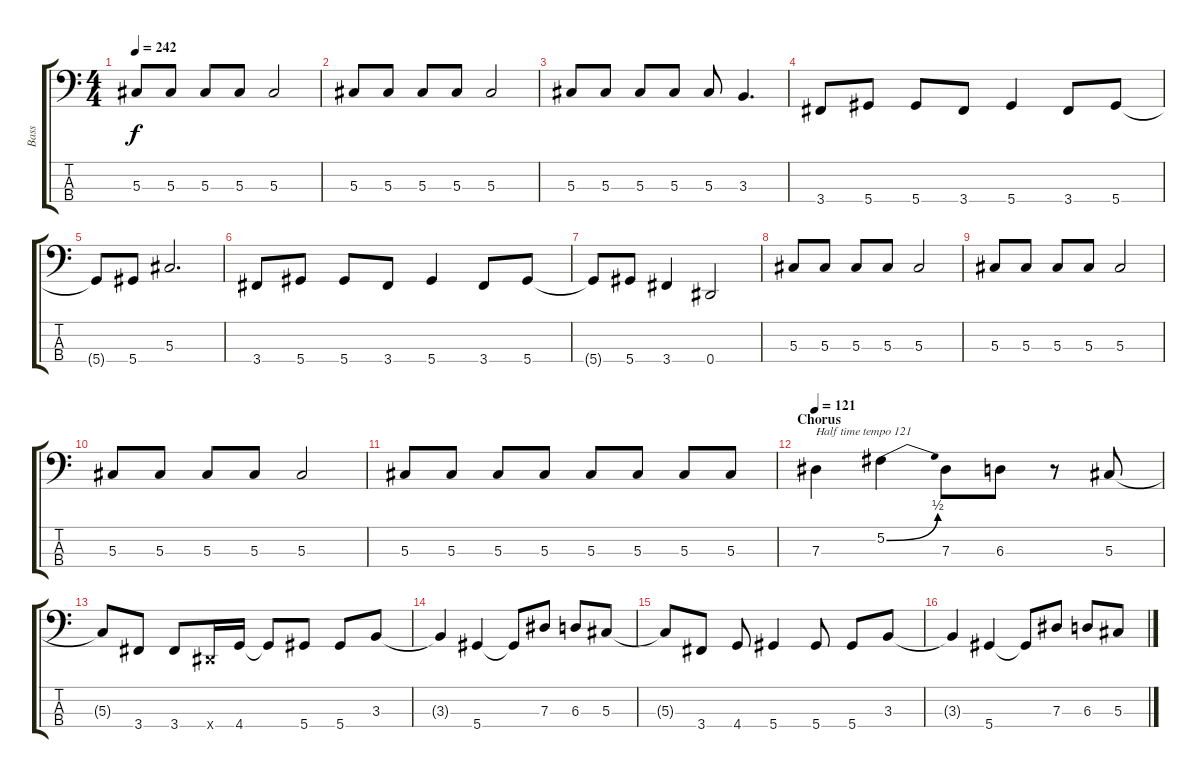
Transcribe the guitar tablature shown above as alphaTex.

\track ("Bass" "Bass") {instrument electricbasspick}
\staff {score tabs}
\tuning (Gb2 Db2 Ab1 Eb1) {hide}
\ts (4 4)
\tempo 242
\clef f4
\ks c
5.3.8{dy f} 5.3.8 5.3.8 5.3.8 5.3.2 |
5.3.8 5.3.8 5.3.8 5.3.8 5.3.2 |
5.3.8 5.3.8 5.3.8 5.3.8 5.3.8 3.3.4{d} |
3.4.8 5.4.8 5.4.8 3.4.8 5.4.4 3.4.8 5.4.8 |
5.4{t}.8 5.4.8 5.3.2{d} |
3.4.8 5.4.8 5.4.8 3.4.8 5.4.4 3.4.8 5.4.8 |
5.4{t}.8 5.4.8 3.4.4 0.4.2 |
5.3.8 5.3.8 5.3.8 5.3.8 5.3.2 |
5.3.8 5.3.8 5.3.8 5.3.8 5.3.2 |
5.3.8 5.3.8 5.3.8 5.3.8 5.3.2 |
5.3.8 5.3.8 5.3.8 5.3.8 5.3.8 5.3.8 5.3.8 5.3.8 |
\section ("" "Chorus")
\tempo 121
7.3.4{txt "Half time tempo 121"} 5.2{be (bend 0 0 60 2)}.4 7.3.8 6.3.8 r.8 5.3.8 |
5.3{t}.8 3.4.8 3.4.8 0.4{x}.16 4.4.16 4.4{t}.8 5.4.8 5.4.8 3.3.8 |
3.3{t}.4 5.4.4 5.4{t}.8 7.3.8 6.3.8 5.3.8 |
5.3{t}.8 3.4.8 4.4.8 5.4.4 5.4.8 5.4.8 3.3.8 |
3.3{t}.4 5.4.4 5.4{t}.8 7.3.8 6.3.8 5.3.8
